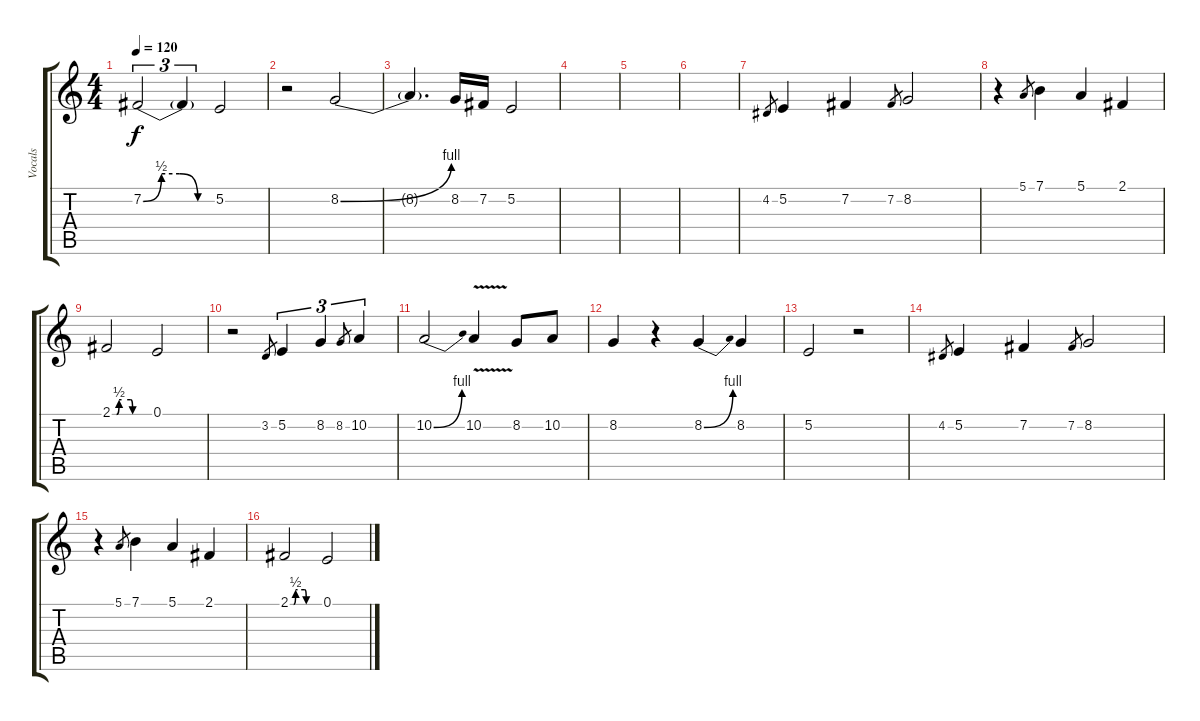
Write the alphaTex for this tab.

\track ("Vocals " "Vocals ") {instrument lead2sawtooth}
\staff {score tabs}
\tuning (E4 B3 G3 D3 A2 E2) {hide}
\ts (4 4)
\tempo 120
\clef g2
\ks c
7.2{be (custom 0 0 15 2 30 2 45 0 60 0)}.2{tu (3 2) dy f} 7.2{t}.4{tu (3 2)} 5.2.2 |
r.2 8.2{be (bend 0 0 60 4)}.2 |
8.2{t}.4{d} 8.2.16 7.2.16 5.2.2 |
|
|
|
4.2.8{gr} 5.2.4 7.2.4 7.2.8{gr} 8.2.2 |
r.4 5.1.8{gr} 7.1.4 5.1.4 2.1.4 |
2.1{be (custom 0 0 7 0 11 2 15 2 30 2 33 0 45 0 60 0)}.2 0.1.2 |
r.2 3.2.8{gr} 5.2.4{tu (3 2)} 8.2.4{tu (3 2)} 8.2.8{gr} 10.2.4{tu (3 2)} |
10.2{be (bend 0 0 60 4)}.2 10.2{v}.4 8.2.8 10.2.8 |
8.2.4 r.4 8.2{be (bend 0 0 60 4)}.4 8.2.4 |
5.2.2 r.2 |
4.2.8{gr} 5.2.4 7.2.4 7.2.8{gr} 8.2.2 |
r.4 5.1.8{gr} 7.1.4 5.1.4 2.1.4 |
2.1{be (custom 0 0 7 0 11 2 15 2 30 2 33 0 45 0 60 0)}.2 0.1.2
